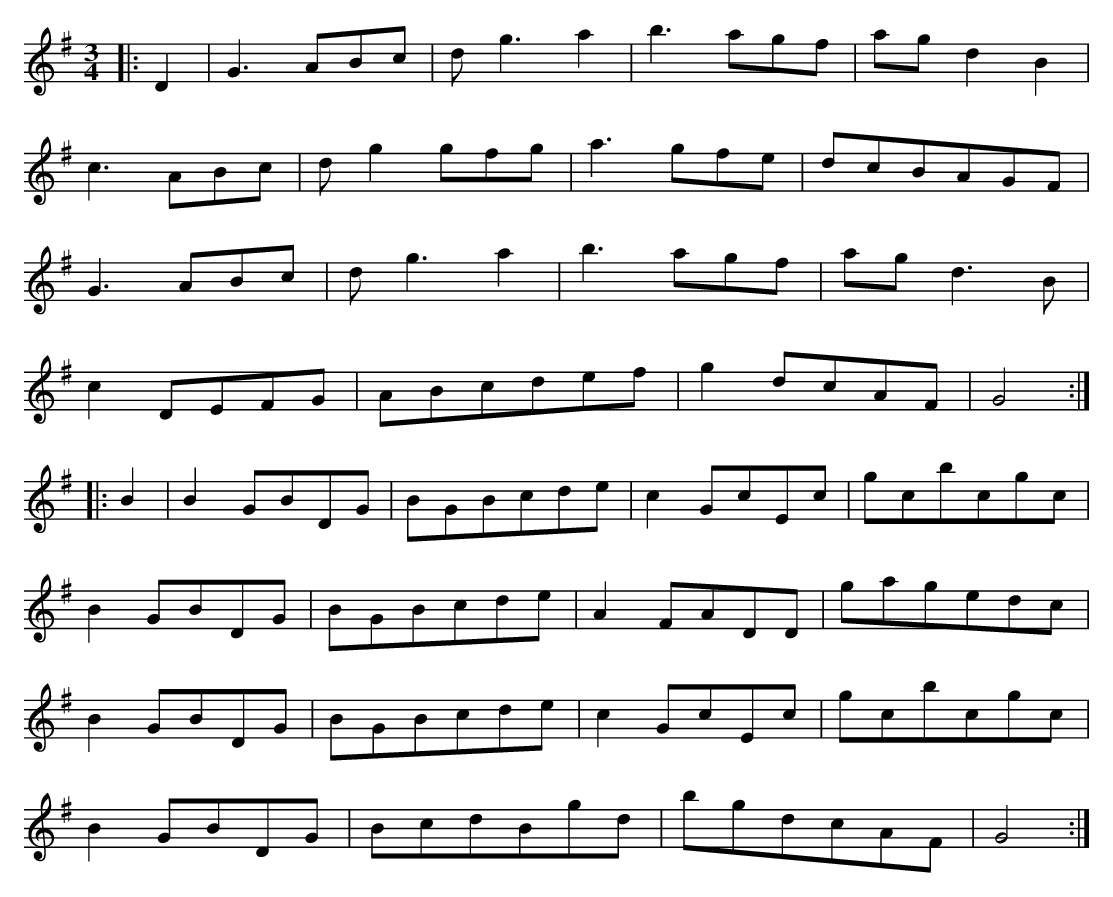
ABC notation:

X:1
M:3/4
K:G
|:D2|G3ABc|dg3a2|b3agf|agd2B2|
c3ABc|dg2gfg|a3gfe|dcBAGF|
G3ABc|dg3a2|b3agf|agd3B|
c2DEFG|ABcdef|g2dcAF|G4:|
|:B2|B2GBDG|BGBcde|c2GcEc|gcbcgc|
B2GBDG|BGBcde|A2FADD|gagedc|
B2GBDG|BGBcde|c2GcEc|gcbcgc|
B2GBDG|BcdBgd|bgdcAF|G4:|
